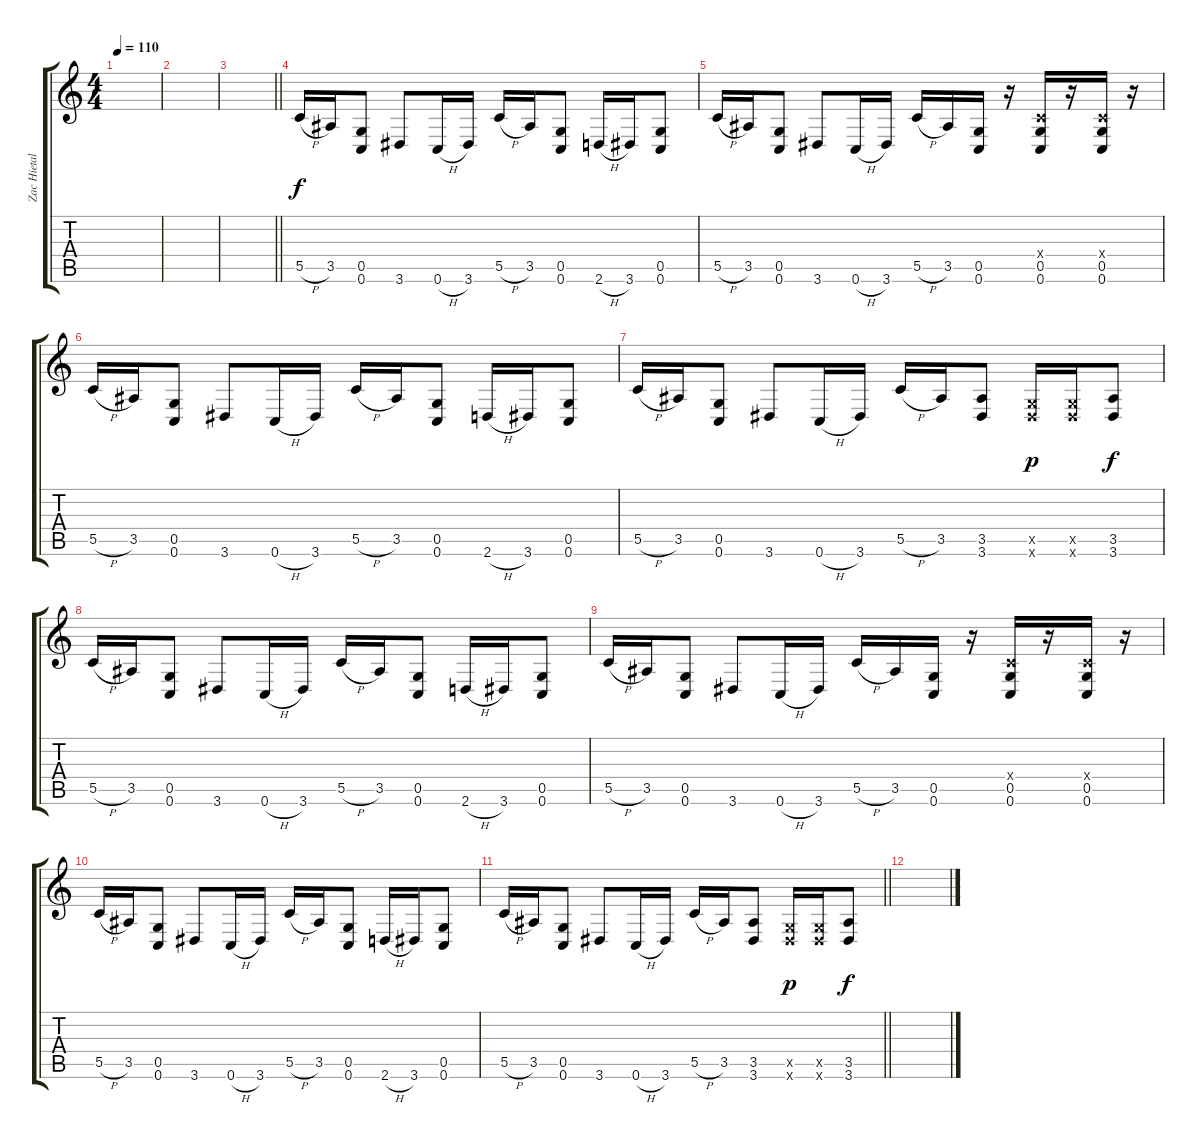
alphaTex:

\track ("Zac Hietala" "Zac Hietal") {instrument distortionguitar}
\staff {score tabs}
\tuning (D4 A3 F3 C3 G2 C2) {hide}
\ts (4 4)
\tempo 110
\clef g2
\ks c
|
|
\barLineRight lightlight
|
\section ("" "")
5.5{h}.16 3.5.16 (0.5 0.6).8 3.6.8 0.6{h}.16 3.6.16 5.5{h}.16 3.5.16 (0.5 0.6).8 2.6{h}.16 3.6.16 (0.5 0.6).8 |
5.5{h}.16 3.5.16 (0.5 0.6).8 3.6.8 0.6{h}.16 3.6.16 5.5{h}.16 3.5.16 (0.5 0.6).16 r.16 (0.4{x} 0.5 0.6).16 r.16 (0.4{x} 0.5 0.6).16 r.16 |
5.5{h}.16 3.5.16 (0.5 0.6).8 3.6.8 0.6{h}.16 3.6.16 5.5{h}.16 3.5.16 (0.5 0.6).8 2.6{h}.16 3.6.16 (0.5 0.6).8 |
5.5{h}.16 3.5.16 (0.5 0.6).8 3.6.8 0.6{h}.16 3.6.16 5.5{h}.16 3.5.16 (3.5 3.6).8 (0.5{x} 3.6{x}).16{dy p} (0.5{x} 3.6{x}).16 (3.5 3.6).8{dy f} |
5.5{h}.16 3.5.16 (0.5 0.6).8 3.6.8 0.6{h}.16 3.6.16 5.5{h}.16 3.5.16 (0.5 0.6).8 2.6{h}.16 3.6.16 (0.5 0.6).8 |
5.5{h}.16 3.5.16 (0.5 0.6).8 3.6.8 0.6{h}.16 3.6.16 5.5{h}.16 3.5.16 (0.5 0.6).16 r.16 (0.4{x} 0.5 0.6).16 r.16 (0.4{x} 0.5 0.6).16 r.16 |
5.5{h}.16 3.5.16 (0.5 0.6).8 3.6.8 0.6{h}.16 3.6.16 5.5{h}.16 3.5.16 (0.5 0.6).8 2.6{h}.16 3.6.16 (0.5 0.6).8 |
\barLineRight lightlight
5.5{h}.16 3.5.16 (0.5 0.6).8 3.6.8 0.6{h}.16 3.6.16 5.5{h}.16 3.5.16 (3.5 3.6).8 (0.5{x} 3.6{x}).16{dy p} (0.5{x} 3.6{x}).16 (3.5 3.6).8{dy f} |
\section ("" "")
